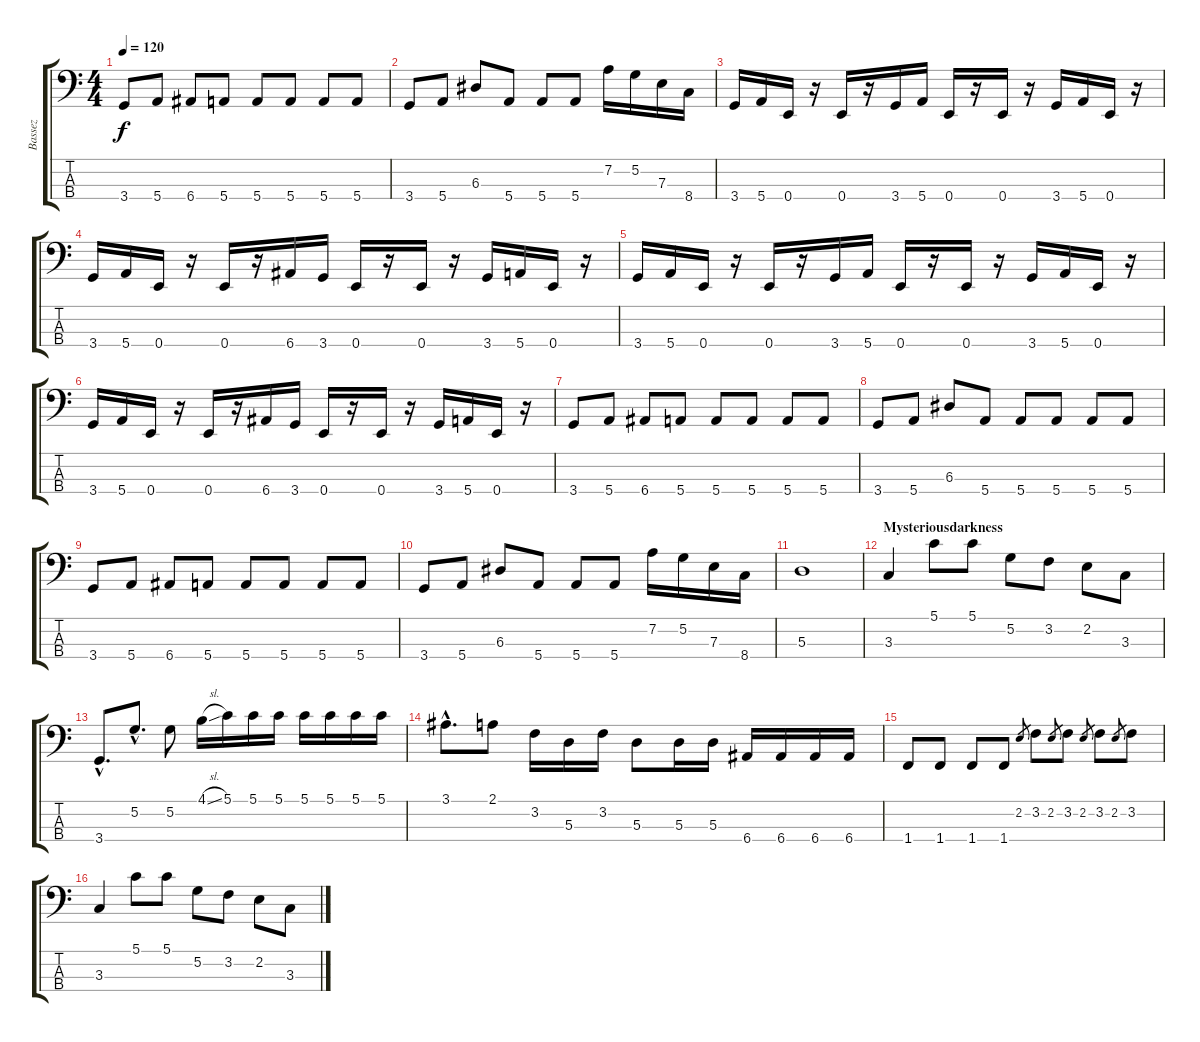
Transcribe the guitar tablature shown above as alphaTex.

\track ("Bassez" "Bassez") {instrument slapbass1}
\staff {score tabs}
\tuning (G2 D2 A1 E1) {hide}
\ts (4 4)
\tempo 120
\clef f4
\ks c
3.4.8{dy f} 5.4.8 6.4.8 5.4.8 5.4.8 5.4.8 5.4.8 5.4.8 |
3.4.8 5.4.8 6.3.8 5.4.8 5.4.8 5.4.8 7.2.16 5.2.16 7.3.16 8.4.16 |
3.4.16 5.4.16 0.4.16 r.16 0.4.16 r.16 3.4.16 5.4.16 0.4.16 r.16 0.4.16 r.16 3.4.16 5.4.16 0.4.16 r.16 |
3.4.16 5.4.16 0.4.16 r.16 0.4.16 r.16 6.4.16 3.4.16 0.4.16 r.16 0.4.16 r.16 3.4.16 5.4.16 0.4.16 r.16 |
3.4.16 5.4.16 0.4.16 r.16 0.4.16 r.16 3.4.16 5.4.16 0.4.16 r.16 0.4.16 r.16 3.4.16 5.4.16 0.4.16 r.16 |
3.4.16 5.4.16 0.4.16 r.16 0.4.16 r.16 6.4.16 3.4.16 0.4.16 r.16 0.4.16 r.16 3.4.16 5.4.16 0.4.16 r.16 |
3.4.8 5.4.8 6.4.8 5.4.8 5.4.8 5.4.8 5.4.8 5.4.8 |
3.4.8 5.4.8 6.3.8 5.4.8 5.4.8 5.4.8 5.4.8 5.4.8 |
3.4.8 5.4.8 6.4.8 5.4.8 5.4.8 5.4.8 5.4.8 5.4.8 |
3.4.8 5.4.8 6.3.8 5.4.8 5.4.8 5.4.8 7.2.16 5.2.16 7.3.16 8.4.16 |
5.3.1 |
\section ("" "Mysteriousdarkness")
3.3.4 5.1.8 5.1.8 5.2.8 3.2.8 2.2.8 3.3.8 |
3.4{hac}.8{d} 5.2{hac}.8{d} 5.2.8 4.1{sl}.16 5.1.16 5.1.16 5.1.16 5.1.16 5.1.16 5.1.16 5.1.16 |
3.1{hac}.8{d} 2.1.8 3.2.16 5.3.16 3.2.16 5.3.8 5.3.16 5.3.16 6.4.16 6.4.16 6.4.16 6.4.16 |
1.4.8 1.4.8 1.4.8 1.4.8 2.2.8{gr} 3.2.8 2.2.8{gr} 3.2.8 2.2.8{gr} 3.2.8 2.2.8{gr} 3.2.8 |
3.3.4 5.1.8 5.1.8 5.2.8 3.2.8 2.2.8 3.3.8
